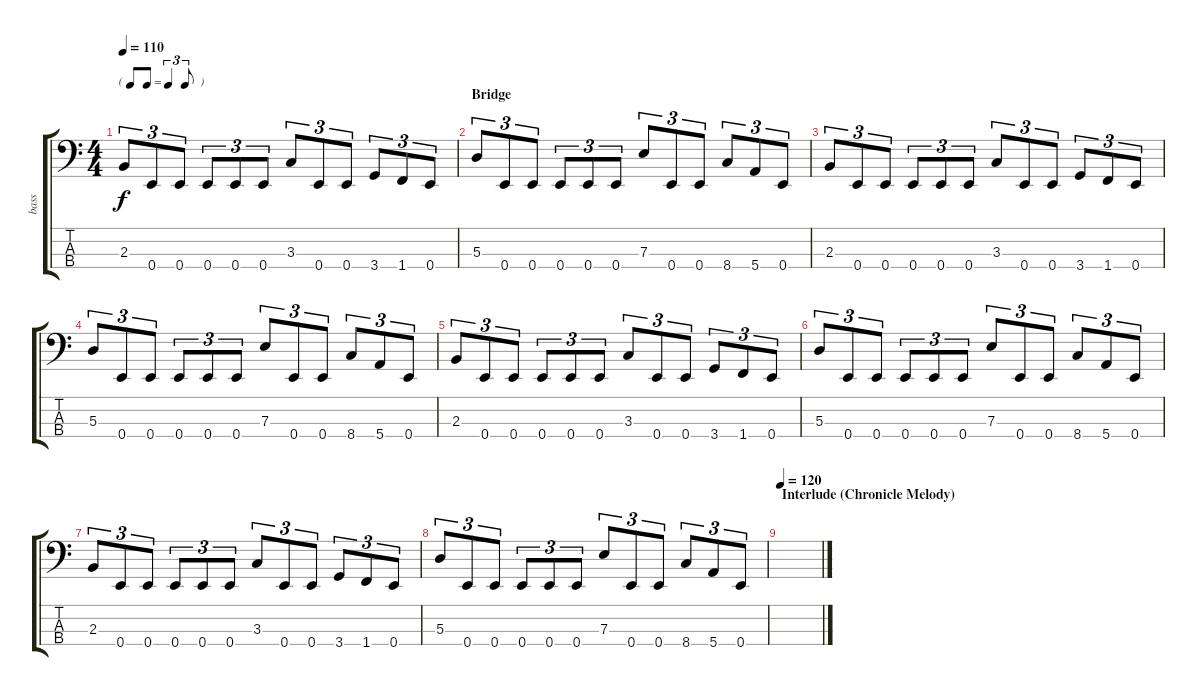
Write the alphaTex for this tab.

\track ("bass" "bass") {instrument electricbassfinger}
\staff {score tabs}
\tuning (G2 D2 A1 E1) {hide}
\ts (4 4)
\tf triplet8th
\tempo 110
\clef f4
\ks c
2.3.8{tu (3 2) dy f} 0.4.8{tu (3 2)} 0.4.8{tu (3 2)} 0.4.8{tu (3 2)} 0.4.8{tu (3 2)} 0.4.8{tu (3 2)} 3.3.8{tu (3 2)} 0.4.8{tu (3 2)} 0.4.8{tu (3 2)} 3.4.8{tu (3 2)} 1.4.8{tu (3 2)} 0.4.8{tu (3 2)} |
\section ("" "Bridge")
5.3.8{tu (3 2)} 0.4.8{tu (3 2)} 0.4.8{tu (3 2)} 0.4.8{tu (3 2)} 0.4.8{tu (3 2)} 0.4.8{tu (3 2)} 7.3.8{tu (3 2)} 0.4.8{tu (3 2)} 0.4.8{tu (3 2)} 8.4.8{tu (3 2)} 5.4.8{tu (3 2)} 0.4.8{tu (3 2)} |
2.3.8{tu (3 2)} 0.4.8{tu (3 2)} 0.4.8{tu (3 2)} 0.4.8{tu (3 2)} 0.4.8{tu (3 2)} 0.4.8{tu (3 2)} 3.3.8{tu (3 2)} 0.4.8{tu (3 2)} 0.4.8{tu (3 2)} 3.4.8{tu (3 2)} 1.4.8{tu (3 2)} 0.4.8{tu (3 2)} |
5.3.8{tu (3 2)} 0.4.8{tu (3 2)} 0.4.8{tu (3 2)} 0.4.8{tu (3 2)} 0.4.8{tu (3 2)} 0.4.8{tu (3 2)} 7.3.8{tu (3 2)} 0.4.8{tu (3 2)} 0.4.8{tu (3 2)} 8.4.8{tu (3 2)} 5.4.8{tu (3 2)} 0.4.8{tu (3 2)} |
2.3.8{tu (3 2)} 0.4.8{tu (3 2)} 0.4.8{tu (3 2)} 0.4.8{tu (3 2)} 0.4.8{tu (3 2)} 0.4.8{tu (3 2)} 3.3.8{tu (3 2)} 0.4.8{tu (3 2)} 0.4.8{tu (3 2)} 3.4.8{tu (3 2)} 1.4.8{tu (3 2)} 0.4.8{tu (3 2)} |
5.3.8{tu (3 2)} 0.4.8{tu (3 2)} 0.4.8{tu (3 2)} 0.4.8{tu (3 2)} 0.4.8{tu (3 2)} 0.4.8{tu (3 2)} 7.3.8{tu (3 2)} 0.4.8{tu (3 2)} 0.4.8{tu (3 2)} 8.4.8{tu (3 2)} 5.4.8{tu (3 2)} 0.4.8{tu (3 2)} |
2.3.8{tu (3 2)} 0.4.8{tu (3 2)} 0.4.8{tu (3 2)} 0.4.8{tu (3 2)} 0.4.8{tu (3 2)} 0.4.8{tu (3 2)} 3.3.8{tu (3 2)} 0.4.8{tu (3 2)} 0.4.8{tu (3 2)} 3.4.8{tu (3 2)} 1.4.8{tu (3 2)} 0.4.8{tu (3 2)} |
5.3.8{tu (3 2)} 0.4.8{tu (3 2)} 0.4.8{tu (3 2)} 0.4.8{tu (3 2)} 0.4.8{tu (3 2)} 0.4.8{tu (3 2)} 7.3.8{tu (3 2)} 0.4.8{tu (3 2)} 0.4.8{tu (3 2)} 8.4.8{tu (3 2)} 5.4.8{tu (3 2)} 0.4.8{tu (3 2)} |
\section ("" "Interlude (Chronicle Melody)")
\tempo 120
